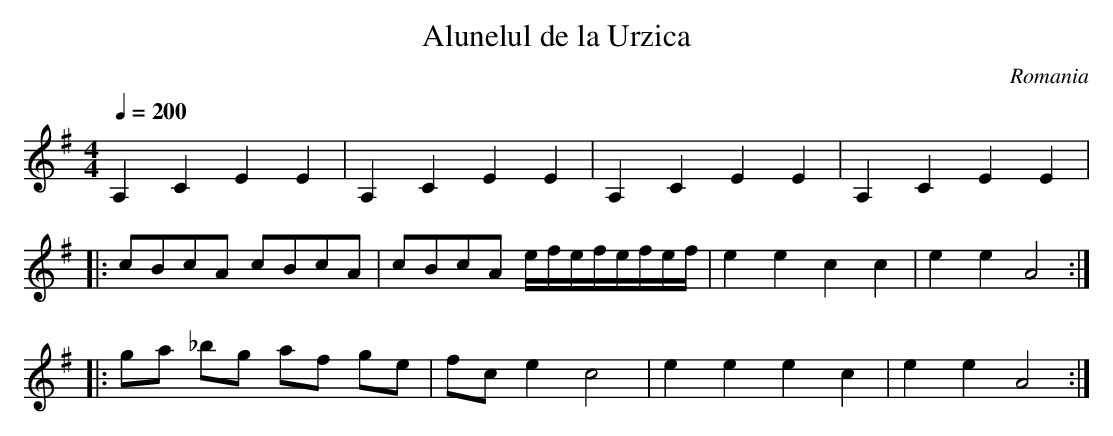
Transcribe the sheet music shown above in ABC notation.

X:1
T:Alunelul de la Urzica
O:Romania
M:4/4
L:1/8
Q:1/4=200
K:ADor
A,2 C2 E2 E2| A,2 C2 E2 E2| A,2 C2 E2 E2| A,2 C2 E2 E2|
|:cBcA cBcA|cBcA e/f/e/f/e/f/e/f/|e2 e2 c2 c2| e2 e2 A4:|
|:ga _bg af ge |fc e2 c4 |e2 e2 e2 c2 | e2 e2 A4 :|
